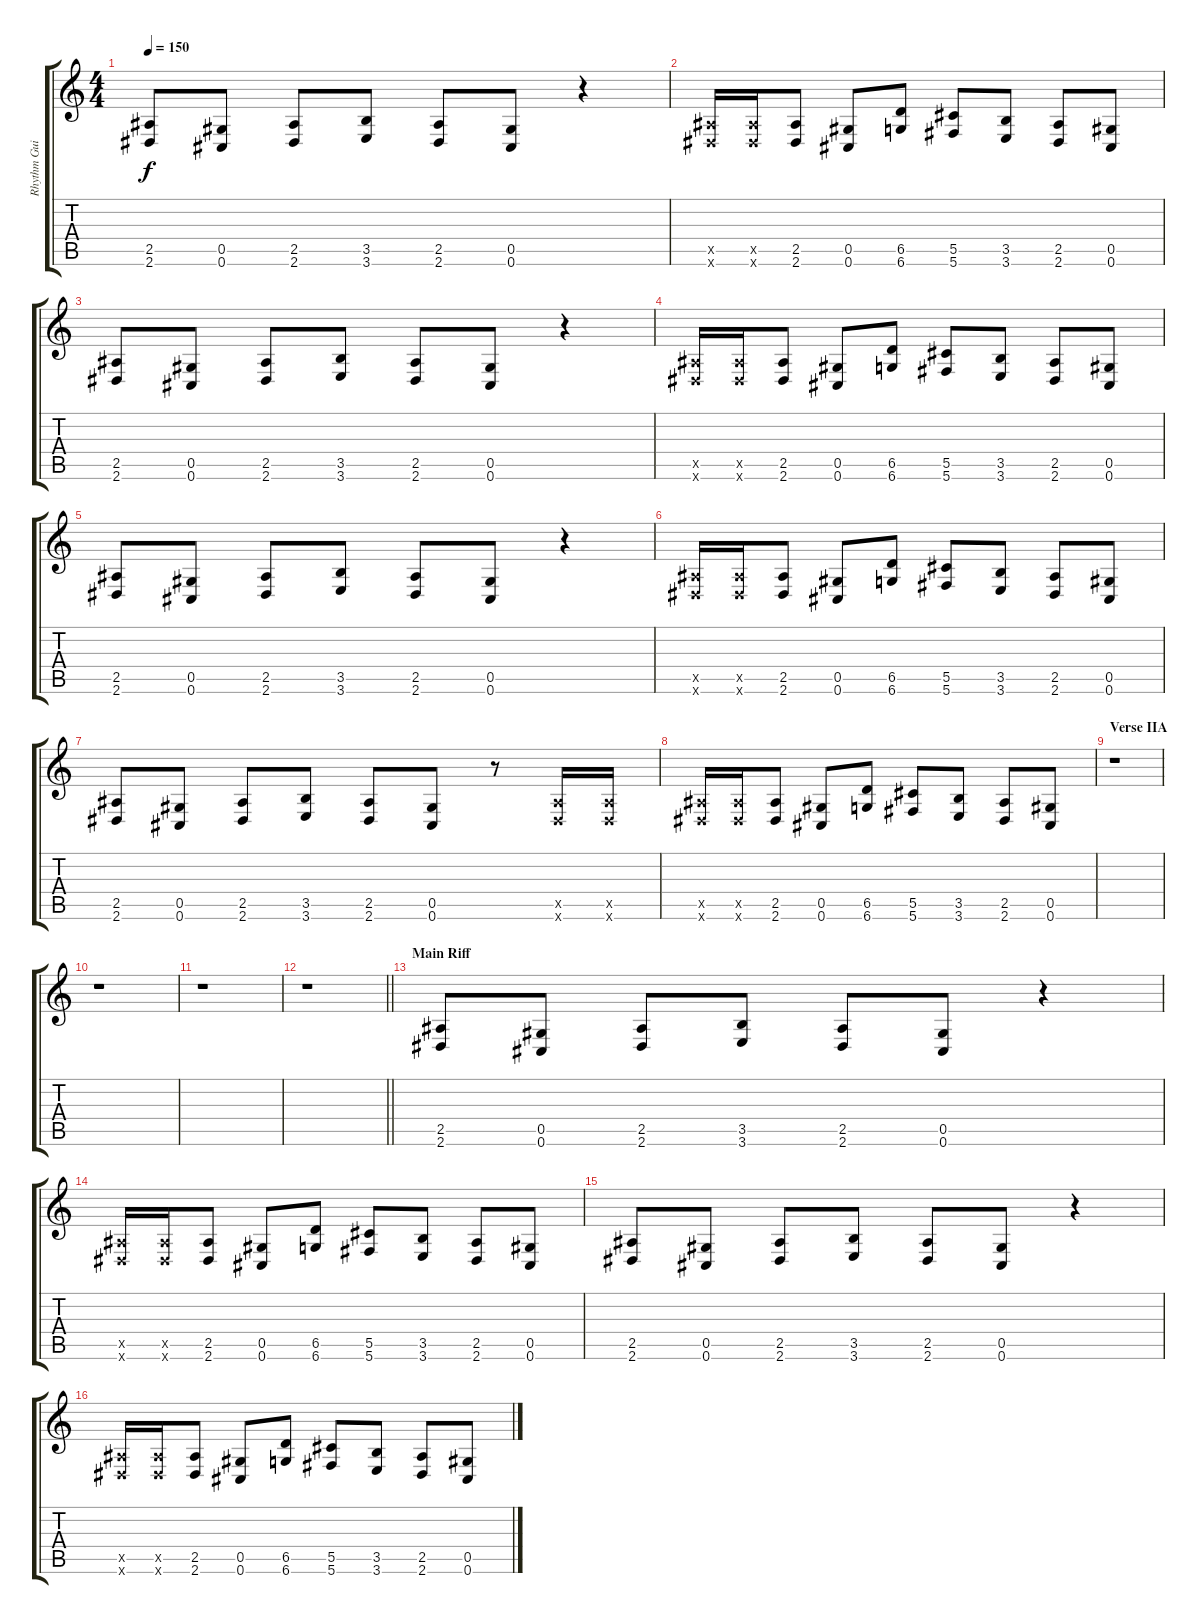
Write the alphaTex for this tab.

\track ("Rhythm Guitar II" "Rhythm Gui") {instrument distortionguitar}
\staff {score tabs}
\tuning (Eb4 Bb3 Gb3 Db3 Ab2 Db2) {hide}
\ts (4 4)
\tempo 150
\clef g2
\ks c
(2.5 2.6).8{dy f} (0.5 0.6).8 (2.5 2.6).8 (3.5 3.6).8 (2.5 2.6).8 (0.5 0.6).8 r.4 |
(2.5{x} 2.6{x}).16 (2.5{x} 2.6{x}).16 (2.5 2.6).8 (0.5 0.6).8 (6.5 6.6).8 (5.5 5.6).8 (3.5 3.6).8 (2.5 2.6).8 (0.5 0.6).8 |
(2.5 2.6).8 (0.5 0.6).8 (2.5 2.6).8 (3.5 3.6).8 (2.5 2.6).8 (0.5 0.6).8 r.4 |
(2.5{x} 2.6{x}).16 (2.5{x} 2.6{x}).16 (2.5 2.6).8 (0.5 0.6).8 (6.5 6.6).8 (5.5 5.6).8 (3.5 3.6).8 (2.5 2.6).8 (0.5 0.6).8 |
(2.5 2.6).8 (0.5 0.6).8 (2.5 2.6).8 (3.5 3.6).8 (2.5 2.6).8 (0.5 0.6).8 r.4 |
(2.5{x} 2.6{x}).16 (2.5{x} 2.6{x}).16 (2.5 2.6).8 (0.5 0.6).8 (6.5 6.6).8 (5.5 5.6).8 (3.5 3.6).8 (2.5 2.6).8 (0.5 0.6).8 |
(2.5 2.6).8 (0.5 0.6).8 (2.5 2.6).8 (3.5 3.6).8 (2.5 2.6).8 (0.5 0.6).8 r.8 (2.5{x} 2.6{x}).16 (2.5{x} 2.6{x}).16 |
(2.5{x} 2.6{x}).16 (2.5{x} 2.6{x}).16 (2.5 2.6).8 (0.5 0.6).8 (6.5 6.6).8 (5.5 5.6).8 (3.5 3.6).8 (2.5 2.6).8 (0.5 0.6).8 |
\section ("" "Verse IIA")
r.1 |
r.1 |
r.1 |
\barLineRight lightlight
r.1 |
\section ("" "Main Riff")
(2.5 2.6).8 (0.5 0.6).8 (2.5 2.6).8 (3.5 3.6).8 (2.5 2.6).8 (0.5 0.6).8 r.4 |
(2.5{x} 2.6{x}).16 (2.5{x} 2.6{x}).16 (2.5 2.6).8 (0.5 0.6).8 (6.5 6.6).8 (5.5 5.6).8 (3.5 3.6).8 (2.5 2.6).8 (0.5 0.6).8 |
(2.5 2.6).8 (0.5 0.6).8 (2.5 2.6).8 (3.5 3.6).8 (2.5 2.6).8 (0.5 0.6).8 r.4 |
(2.5{x} 2.6{x}).16 (2.5{x} 2.6{x}).16 (2.5 2.6).8 (0.5 0.6).8 (6.5 6.6).8 (5.5 5.6).8 (3.5 3.6).8 (2.5 2.6).8 (0.5 0.6).8
